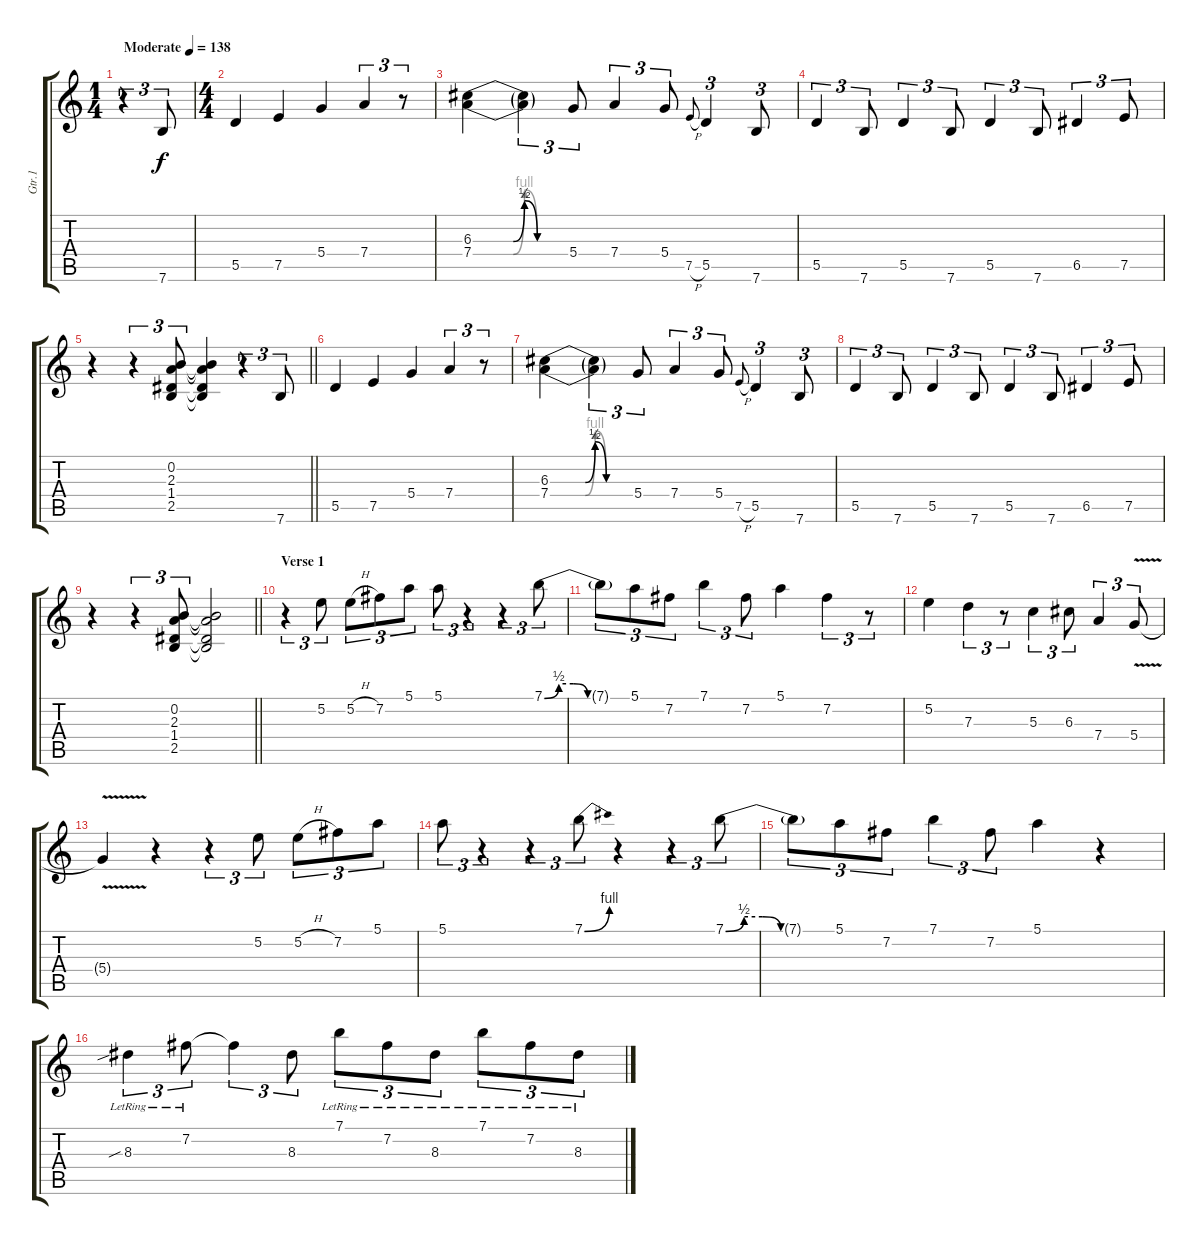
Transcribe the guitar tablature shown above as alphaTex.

\track ("Gtr.1" "Gtr.1") {instrument electricguitarclean}
\staff {score tabs}
\tuning (E4 B3 G3 D3 A2 E2) {hide}
\ts (1 4)
\tempo (138 "Moderate")
\clef g2
\ks c
r.4{tu (3 2) dy f instrument electricguitarclean} 7.6.8{tu (3 2)} |
\ts (4 4)
5.5.4 7.5.4 5.4.4 7.4.4{tu (3 2)} r.8{tu (3 2)} |
(6.3{be (custom 0 0 25 0 32 2 40 0 60 0)} 7.4{be (custom 0 0 25 0 32 4 40 0 60 0)}).4 (6.3{t} 7.4{t}).4{tu (3 2)} 5.4.8{tu (3 2)} 7.4.4{tu (3 2)} 5.4.8{tu (3 2)} 7.5{h}.8{gr onbeat} 5.5.4{tu (3 2)} 7.6.8{tu (3 2)} |
5.5.4{tu (3 2)} 7.6.8{tu (3 2)} 5.5.4{tu (3 2)} 7.6.8{tu (3 2)} 5.5.4{tu (3 2)} 7.6.8{tu (3 2)} 6.5.4{tu (3 2)} 7.5.8{tu (3 2)} |
\barLineRight lightlight
r.4 r.4{tu (3 2)} (0.2 2.3 1.4 2.5).8{tu (3 2)} (0.2{t} 2.3{t} 1.4{t} 2.5{t}).4 r.4{tu (3 2)} 7.6.8{tu (3 2)} |
\section ("" "")
5.5.4 7.5.4 5.4.4 7.4.4{tu (3 2)} r.8{tu (3 2)} |
(6.3{be (custom 0 0 25 0 32 2 40 0 60 0)} 7.4{be (custom 0 0 25 0 32 4 40 0 60 0)}).4 (6.3{t} 7.4{t}).4{tu (3 2)} 5.4.8{tu (3 2)} 7.4.4{tu (3 2)} 5.4.8{tu (3 2)} 7.5{h}.8{gr onbeat} 5.5.4{tu (3 2)} 7.6.8{tu (3 2)} |
5.5.4{tu (3 2)} 7.6.8{tu (3 2)} 5.5.4{tu (3 2)} 7.6.8{tu (3 2)} 5.5.4{tu (3 2)} 7.6.8{tu (3 2)} 6.5.4{tu (3 2)} 7.5.8{tu (3 2)} |
\barLineRight lightlight
r.4 r.4{tu (3 2)} (0.2 2.3 1.4 2.5).8{tu (3 2)} (0.2{t} 2.3{t} 1.4{t} 2.5{t}).2 |
\section ("" "Verse 1")
r.4{tu (3 2)} 5.2.8{tu (3 2)} 5.2{h}.8{tu (3 2)} 7.2.8{tu (3 2)} 5.1.8{tu (3 2)} 5.1.8{tu (3 2)} r.4{tu (3 2)} r.4{tu (3 2)} 7.1{be (custom 0 0 10 2 20 2 30 0 60 0)}.8{tu (3 2)} |
7.1{t}.8{tu (3 2)} 5.1.8{tu (3 2)} 7.2.8{tu (3 2)} 7.1.4{tu (3 2)} 7.2.8{tu (3 2)} 5.1.4 7.2.4{tu (3 2)} r.8{tu (3 2)} |
5.2.4 7.3.4{tu (3 2)} r.8{tu (3 2)} 5.3.4{tu (3 2)} 6.3.8{tu (3 2)} 7.4.4{tu (3 2)} 5.4{v}.8{tu (3 2)} |
5.4{t}.4 r.4 r.4{tu (3 2)} 5.2.8{tu (3 2)} 5.2{h}.8{tu (3 2)} 7.2.8{tu (3 2)} 5.1.8{tu (3 2)} |
5.1.8{tu (3 2)} r.4{tu (3 2)} r.4{tu (3 2)} 7.1{be (bend 0 0 60 4)}.8{tu (3 2)} r.4 r.4{tu (3 2)} 7.1{be (custom 0 0 10 2 20 2 30 0 60 0)}.8{tu (3 2)} |
7.1{t}.8{tu (3 2)} 5.1.8{tu (3 2)} 7.2.8{tu (3 2)} 7.1.4{tu (3 2)} 7.2.8{tu (3 2)} 5.1.4 r.4 |
8.3{sib lr}.4{tu (3 2)} 7.2{lr}.8{tu (3 2)} 7.2{t}.4{tu (3 2)} 8.3.8{tu (3 2)} 7.1{lr}.8{tu (3 2)} 7.2{lr}.8{tu (3 2)} 8.3{lr}.8{tu (3 2)} 7.1{lr}.8{tu (3 2)} 7.2{lr}.8{tu (3 2)} 8.3{lr}.8{tu (3 2)}
